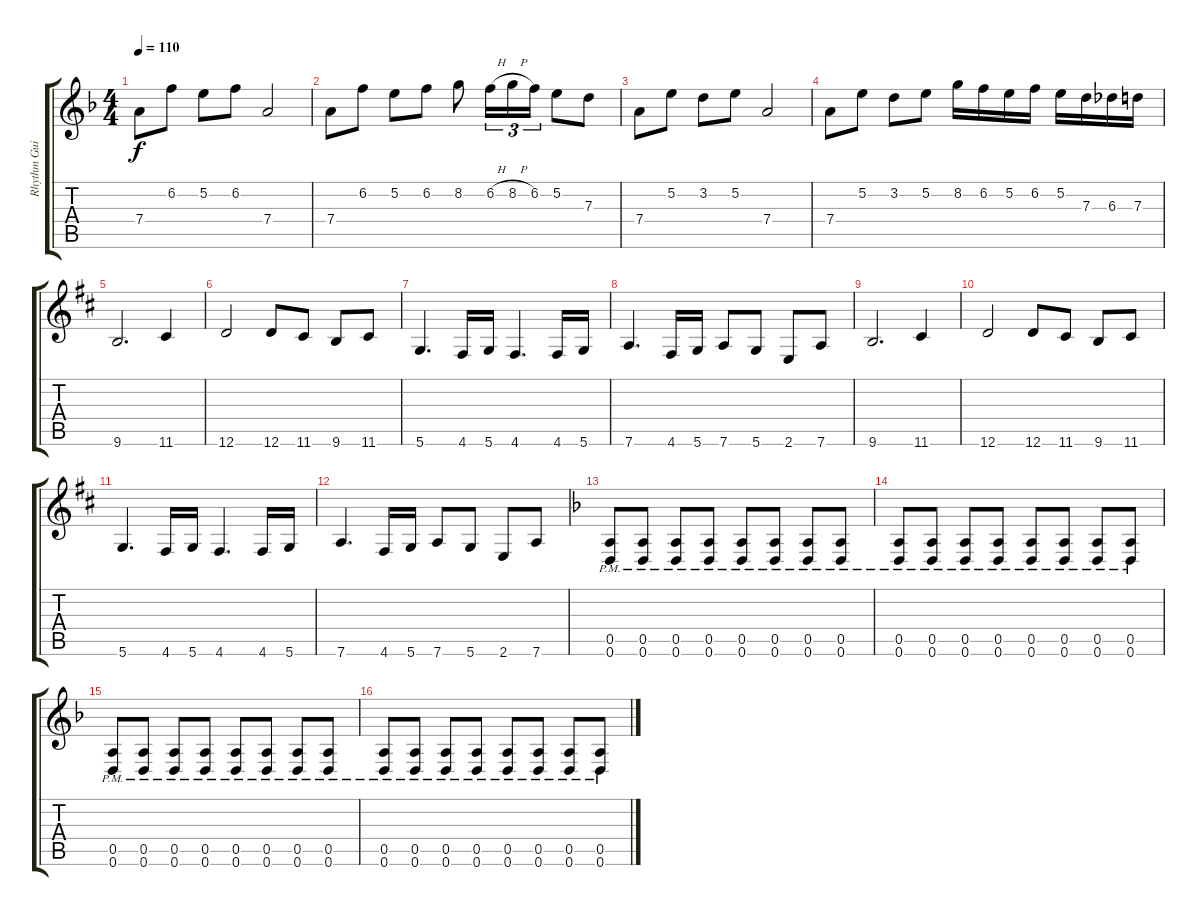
\track ("Rhythm Guitar" "Rhythm Gui") {instrument distortionguitar}
\staff {score tabs}
\tuning (E4 B3 G3 D3 A2 D2) {hide}
\ts (4 4)
\tempo 110
\clef g2
\ks dminor
7.4.8{dy f} 6.2.8 5.2.8 6.2.8 7.4.2 |
7.4.8 6.2.8 5.2.8 6.2.8 8.2.8 6.2{h}.16{tu (3 2)} 8.2{h}.16{tu (3 2)} 6.2.16{tu (3 2)} 5.2.8 7.3.8 |
7.4.8 5.2.8 3.2.8 5.2.8 7.4.2 |
7.4.8 5.2.8 3.2.8 5.2.8 8.2.16 6.2.16 5.2.16 6.2.16 5.2.16 7.3.16 6.3.16 7.3.16 |
\ks bminor
9.6.2{d} 11.6.4 |
12.6.2 12.6.8 11.6.8 9.6.8 11.6.8 |
5.6.4{d} 4.6.16 5.6.16 4.6.4{d} 4.6.16 5.6.16 |
7.6.4{d} 4.6.16 5.6.16 7.6.8 5.6.8 2.6.8 7.6.8 |
9.6.2{d} 11.6.4 |
12.6.2 12.6.8 11.6.8 9.6.8 11.6.8 |
5.6.4{d} 4.6.16 5.6.16 4.6.4{d} 4.6.16 5.6.16 |
7.6.4{d} 4.6.16 5.6.16 7.6.8 5.6.8 2.6.8 7.6.8 |
\ks dminor
(0.5{pm} 0.6{pm}).8 (0.5{pm} 0.6{pm}).8 (0.5{pm} 0.6{pm}).8 (0.5{pm} 0.6{pm}).8 (0.5{pm} 0.6{pm}).8 (0.5{pm} 0.6{pm}).8 (0.5{pm} 0.6{pm}).8 (0.5{pm} 0.6{pm}).8 |
(0.5{pm} 0.6{pm}).8 (0.5{pm} 0.6{pm}).8 (0.5{pm} 0.6{pm}).8 (0.5{pm} 0.6{pm}).8 (0.5{pm} 0.6{pm}).8 (0.5{pm} 0.6{pm}).8 (0.5{pm} 0.6{pm}).8 (0.5{pm} 0.6{pm}).8 |
(0.5{pm} 0.6{pm}).8 (0.5{pm} 0.6{pm}).8 (0.5{pm} 0.6{pm}).8 (0.5{pm} 0.6{pm}).8 (0.5{pm} 0.6{pm}).8 (0.5{pm} 0.6{pm}).8 (0.5{pm} 0.6{pm}).8 (0.5{pm} 0.6{pm}).8 |
(0.5{pm} 0.6{pm}).8 (0.5{pm} 0.6{pm}).8 (0.5{pm} 0.6{pm}).8 (0.5{pm} 0.6{pm}).8 (0.5{pm} 0.6{pm}).8 (0.5{pm} 0.6{pm}).8 (0.5{pm} 0.6{pm}).8 (0.5{pm} 0.6{pm}).8
